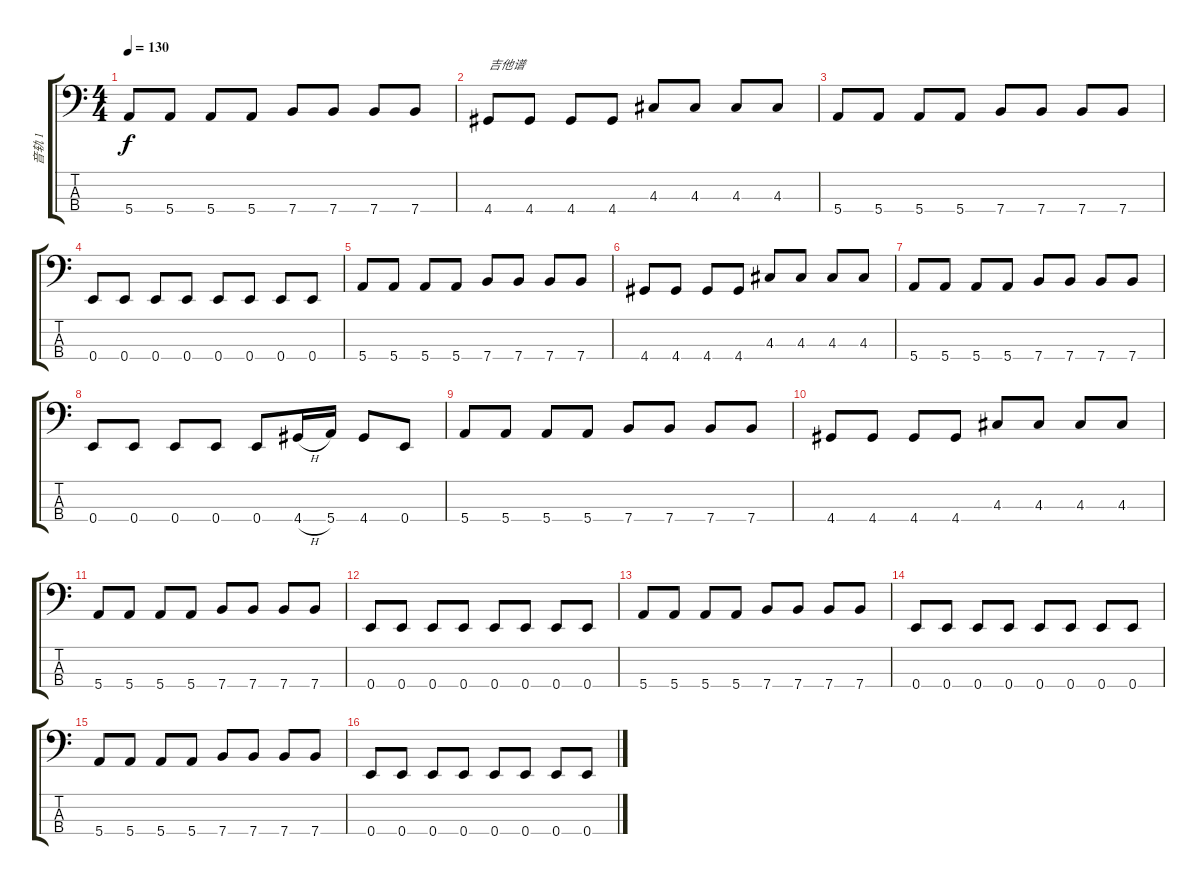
\track ("音轨 1" "音轨 1") {instrument electricbasspick}
\staff {score tabs}
\tuning (G2 D2 A1 E1) {hide}
\ts (4 4)
\tempo 130
\clef f4
\ks c
5.4.8{dy f} 5.4.8 5.4.8 5.4.8 7.4.8 7.4.8 7.4.8 7.4.8 |
4.4.8{txt "吉他谱"} 4.4.8 4.4.8 4.4.8 4.3.8 4.3.8 4.3.8 4.3.8 |
5.4.8 5.4.8 5.4.8 5.4.8 7.4.8 7.4.8 7.4.8 7.4.8 |
0.4.8 0.4.8 0.4.8 0.4.8 0.4.8 0.4.8 0.4.8 0.4.8 |
5.4.8 5.4.8 5.4.8 5.4.8 7.4.8 7.4.8 7.4.8 7.4.8 |
4.4.8 4.4.8 4.4.8 4.4.8 4.3.8 4.3.8 4.3.8 4.3.8 |
5.4.8 5.4.8 5.4.8 5.4.8 7.4.8 7.4.8 7.4.8 7.4.8 |
0.4.8 0.4.8 0.4.8 0.4.8 0.4.8 4.4{h}.16 5.4.16 4.4.8 0.4.8 |
5.4.8 5.4.8 5.4.8 5.4.8 7.4.8 7.4.8 7.4.8 7.4.8 |
4.4.8 4.4.8 4.4.8 4.4.8 4.3.8 4.3.8 4.3.8 4.3.8 |
5.4.8 5.4.8 5.4.8 5.4.8 7.4.8 7.4.8 7.4.8 7.4.8 |
0.4.8 0.4.8 0.4.8 0.4.8 0.4.8 0.4.8 0.4.8 0.4.8 |
5.4.8 5.4.8 5.4.8 5.4.8 7.4.8 7.4.8 7.4.8 7.4.8 |
0.4.8 0.4.8 0.4.8 0.4.8 0.4.8 0.4.8 0.4.8 0.4.8 |
5.4.8 5.4.8 5.4.8 5.4.8 7.4.8 7.4.8 7.4.8 7.4.8 |
0.4.8 0.4.8 0.4.8 0.4.8 0.4.8 0.4.8 0.4.8 0.4.8
